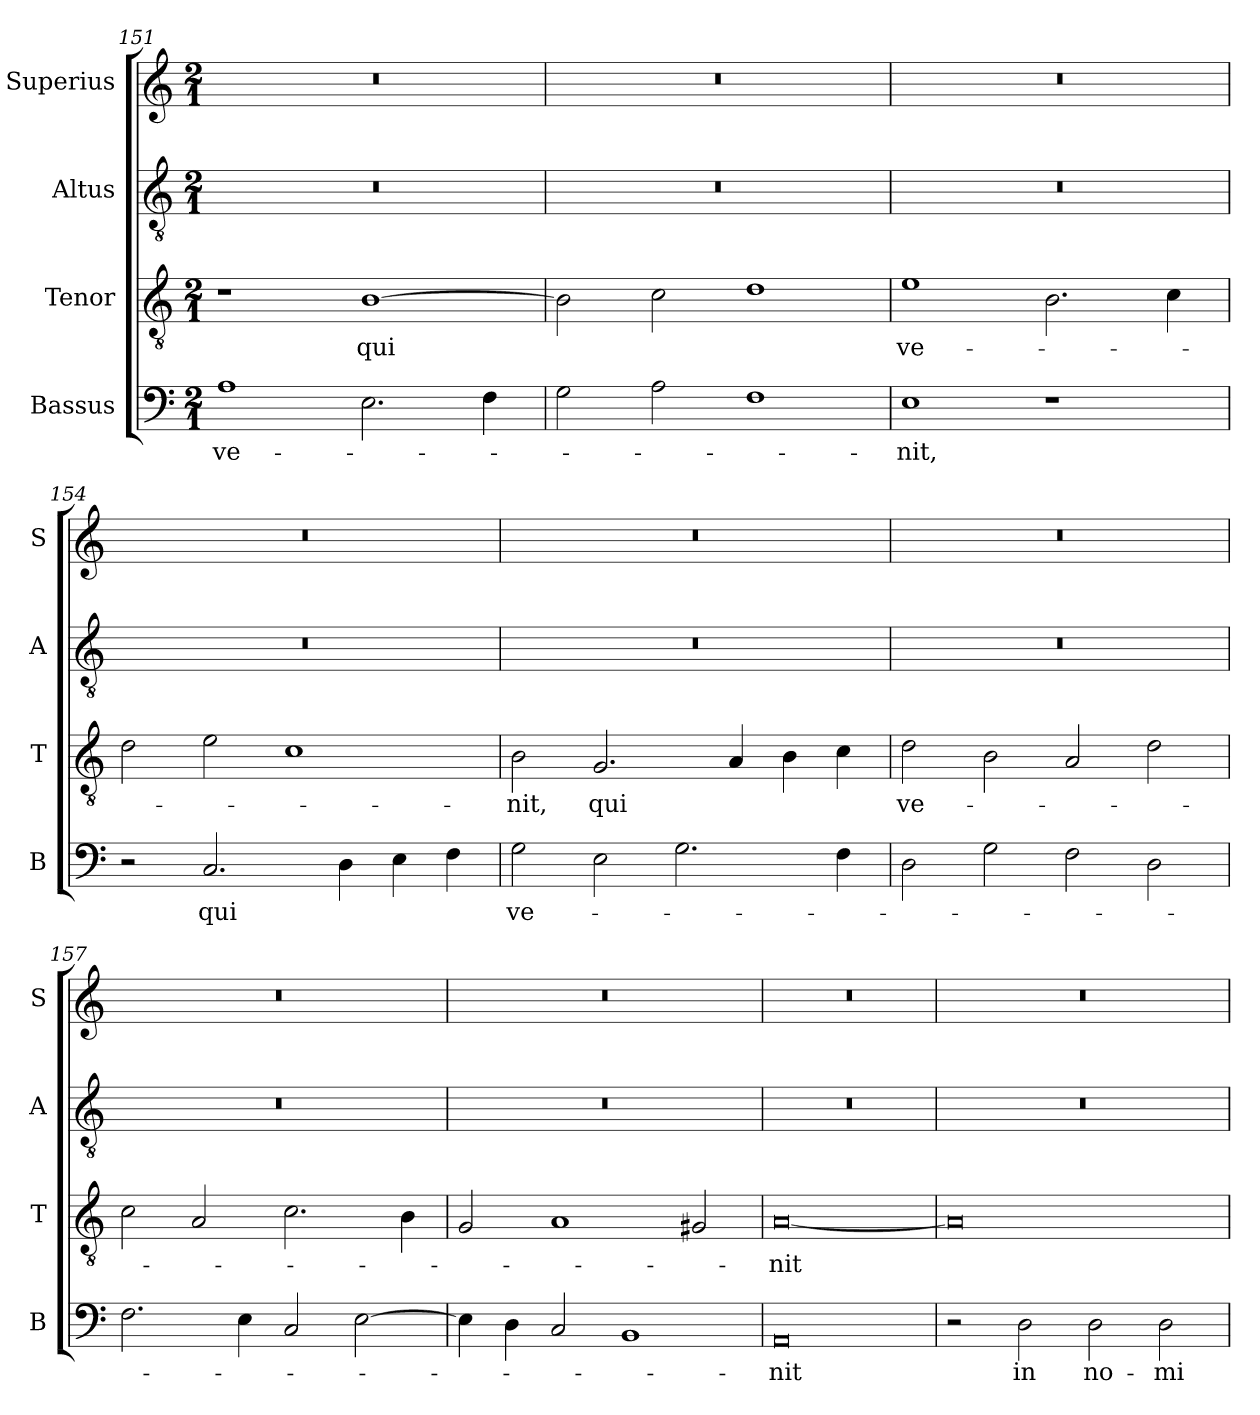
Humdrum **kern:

**kern	**text	**kern	**text	**kern	**kern
*part4	*part4	*part3	*part3	*part2	*part1
*staff4	*staff4	*staff3	*staff3	*staff2	*staff1
*I"Bassus	*	*I"Tenor	*	*I"Altus	*I"Superius
*I'B	*	*I'T	*	*I'A	*I'S
*clefF4	*	*clefGv2	*	*clefGv2	*clefG2
*k[]	*	*k[]	*	*k[]	*k[]
*M2/1	*	*M2/1	*	*M2/1	*M2/1
=151	=151	=151	=151	=151	=151
1A	ve-	1r	.	0r	0r
2.E\	.	[1B	qui	.	.
4F\	.	.	.	.	.
=152	=152	=152	=152	=152	=152
2G\	.	2B\]	.	0r	0r
2A\	.	2c\	.	.	.
1F	.	1d	.	.	.
=153	=153	=153	=153	=153	=153
1E	-nit,	1e	ve-	0r	0r
1r	.	2.B\	.	.	.
.	.	4c\	.	.	.
=154	=154	=154	=154	=154	=154
2r	.	2d\	.	0r	0r
2.C/	qui	2e\	.	.	.
.	.	1c	.	.	.
4D\	.	.	.	.	.
4E\	.	.	.	.	.
4F\	.	.	.	.	.
=155	=155	=155	=155	=155	=155
2G\	ve-	2B\	-nit,	0r	0r
2E\	.	2.G/	qui	.	.
2.G\	.	.	.	.	.
.	.	4A/	.	.	.
.	.	4B\	.	.	.
4F\	.	4c\	.	.	.
=156	=156	=156	=156	=156	=156
2D\	.	2d\	ve-	0r	0r
2G\	.	2B\	.	.	.
2F\	.	2A/	.	.	.
2D\	.	2d\	.	.	.
=157	=157	=157	=157	=157	=157
2.F\	.	2c\	.	0r	0r
.	.	2A/	.	.	.
4E\	.	.	.	.	.
2C/	.	2.c\	.	.	.
[2E\	.	.	.	.	.
.	.	4B\	.	.	.
=158	=158	=158	=158	=158	=158
4E\]	.	2G/	.	0r	0r
4D\	.	.	.	.	.
2C/	.	1A	.	.	.
1BB	.	.	.	.	.
.	.	2G#X/	.	.	.
=159	=159	=159	=159	=159	=159
0AA	-nit	[0A	-nit	0r	0r
=160	=160	=160	=160	=160	=160
2r	.	0A]	.	0r	0r
2D\	in	.	.	.	.
2D\	no-	.	.	.	.
2D\	-mi-	.	.	.	.
=	=	=	=	=	=
*-	*-	*-	*-	*-	*-
